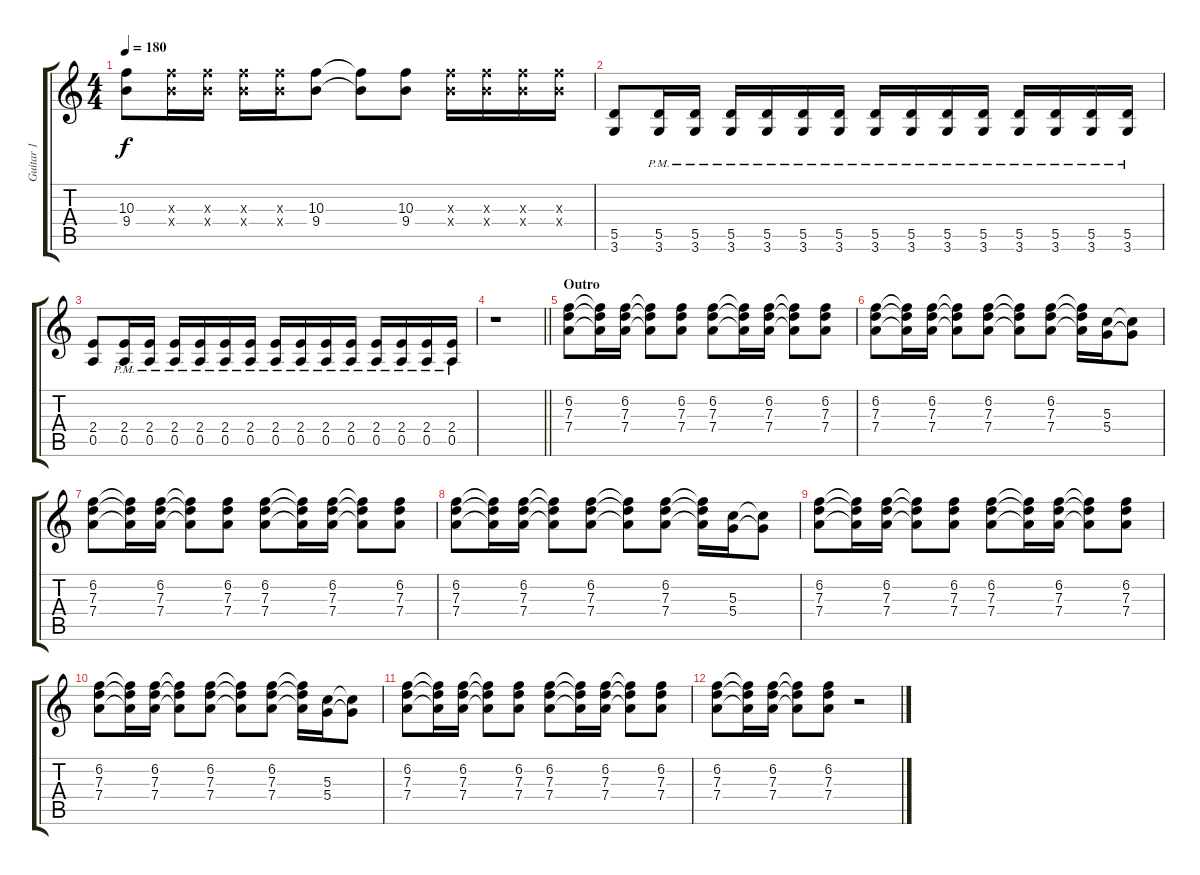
\track ("Guitar 1" "Guitar 1") {instrument overdrivenguitar}
\staff {score tabs}
\tuning (E4 B3 G3 D3 A2 E2) {hide}
\ts (4 4)
\tempo 180
\clef g2
\ks c
(10.3 9.4).8{dy f} (10.3{x} 9.4{x}).16 (10.3{x} 9.4{x}).16 (10.3{x} 9.4{x}).16 (10.3{x} 9.4{x}).16 (10.3 9.4).8 (10.3{t} 9.4{t}).8 (10.3 9.4).8 (10.3{x} 9.4{x}).16 (10.3{x} 9.4{x}).16 (10.3{x} 9.4{x}).16 (10.3{x} 9.4{x}).16 |
(5.5 3.6).8 (5.5{pm} 3.6{pm}).16 (5.5{pm} 3.6{pm}).16 (5.5{pm} 3.6{pm}).16 (5.5{pm} 3.6{pm}).16 (5.5{pm} 3.6{pm}).16 (5.5{pm} 3.6{pm}).16 (5.5{pm} 3.6{pm}).16 (5.5{pm} 3.6{pm}).16 (5.5{pm} 3.6{pm}).16 (5.5{pm} 3.6{pm}).16 (5.5{pm} 3.6{pm}).16 (5.5{pm} 3.6{pm}).16 (5.5{pm} 3.6{pm}).16 (5.5{pm} 3.6{pm}).16 |
(2.4 0.5).8 (2.4{pm} 0.5{pm}).16 (2.4{pm} 0.5{pm}).16 (2.4{pm} 0.5{pm}).16 (2.4{pm} 0.5{pm}).16 (2.4{pm} 0.5{pm}).16 (2.4{pm} 0.5{pm}).16 (2.4{pm} 0.5{pm}).16 (2.4{pm} 0.5{pm}).16 (2.4{pm} 0.5{pm}).16 (2.4{pm} 0.5{pm}).16 (2.4{pm} 0.5{pm}).16 (2.4{pm} 0.5{pm}).16 (2.4{pm} 0.5{pm}).16 (2.4{pm} 0.5{pm}).16 |
\barLineRight lightlight
r.1 |
\section ("" "Outro")
(6.2 7.3 7.4).8 (6.2{t} 7.3{t} 7.4{t}).16 (6.2 7.3 7.4).16 (6.2{t} 7.3{t} 7.4{t}).8 (6.2 7.3 7.4).8 (6.2 7.3 7.4).8 (6.2{t} 7.3{t} 7.4{t}).16 (6.2 7.3 7.4).16 (6.2{t} 7.3{t} 7.4{t}).8 (6.2 7.3 7.4).8 |
(6.2 7.3 7.4).8 (6.2{t} 7.3{t} 7.4{t}).16 (6.2 7.3 7.4).16 (6.2{t} 7.3{t} 7.4{t}).8 (6.2 7.3 7.4).8 (6.2{t} 7.3{t} 7.4{t}).8 (6.2 7.3 7.4).8 (6.2{t} 7.3{t} 7.4{t}).16 (5.3 5.4).16 (5.3{t} 5.4{t}).8 |
(6.2 7.3 7.4).8 (6.2{t} 7.3{t} 7.4{t}).16 (6.2 7.3 7.4).16 (6.2{t} 7.3{t} 7.4{t}).8 (6.2 7.3 7.4).8 (6.2 7.3 7.4).8 (6.2{t} 7.3{t} 7.4{t}).16 (6.2 7.3 7.4).16 (6.2{t} 7.3{t} 7.4{t}).8 (6.2 7.3 7.4).8 |
(6.2 7.3 7.4).8 (6.2{t} 7.3{t} 7.4{t}).16 (6.2 7.3 7.4).16 (6.2{t} 7.3{t} 7.4{t}).8 (6.2 7.3 7.4).8 (6.2{t} 7.3{t} 7.4{t}).8 (6.2 7.3 7.4).8 (6.2{t} 7.3{t} 7.4{t}).16 (5.3 5.4).16 (5.3{t} 5.4{t}).8 |
(6.2 7.3 7.4).8 (6.2{t} 7.3{t} 7.4{t}).16 (6.2 7.3 7.4).16 (6.2{t} 7.3{t} 7.4{t}).8 (6.2 7.3 7.4).8 (6.2 7.3 7.4).8 (6.2{t} 7.3{t} 7.4{t}).16 (6.2 7.3 7.4).16 (6.2{t} 7.3{t} 7.4{t}).8 (6.2 7.3 7.4).8 |
(6.2 7.3 7.4).8 (6.2{t} 7.3{t} 7.4{t}).16 (6.2 7.3 7.4).16 (6.2{t} 7.3{t} 7.4{t}).8 (6.2 7.3 7.4).8 (6.2{t} 7.3{t} 7.4{t}).8 (6.2 7.3 7.4).8 (6.2{t} 7.3{t} 7.4{t}).16 (5.3 5.4).16 (5.3{t} 5.4{t}).8 |
(6.2 7.3 7.4).8 (6.2{t} 7.3{t} 7.4{t}).16 (6.2 7.3 7.4).16 (6.2{t} 7.3{t} 7.4{t}).8 (6.2 7.3 7.4).8 (6.2 7.3 7.4).8 (6.2{t} 7.3{t} 7.4{t}).16 (6.2 7.3 7.4).16 (6.2{t} 7.3{t} 7.4{t}).8 (6.2 7.3 7.4).8 |
(6.2 7.3 7.4).8 (6.2{t} 7.3{t} 7.4{t}).16 (6.2 7.3 7.4).16 (6.2{t} 7.3{t} 7.4{t}).8 (6.2 7.3 7.4).8 r.2
